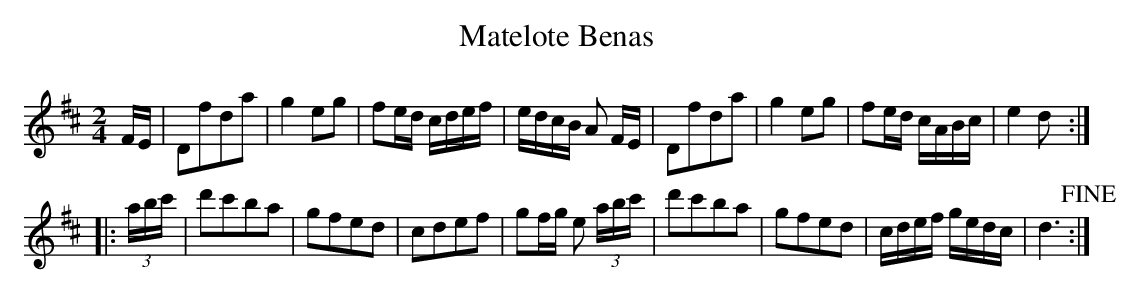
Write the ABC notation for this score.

X:1
T:Matelote Benas
M:2/4
K:Dmaj
L:1/16
FE|D2f2d2a2|g4 e2g2|f2ed cdef|edcB A2 FE|D2f2d2a2|g4 e2g2|f2ed cABc|e4 d2:|
|:(3abc'|d'2c'2b2a2|g2f2e2d2|c2d2e2f2|g2fg e2 (3abc'|d'2c'2b2a2|g2f2e2d2|cdef gedc|d6!fine!:|]
